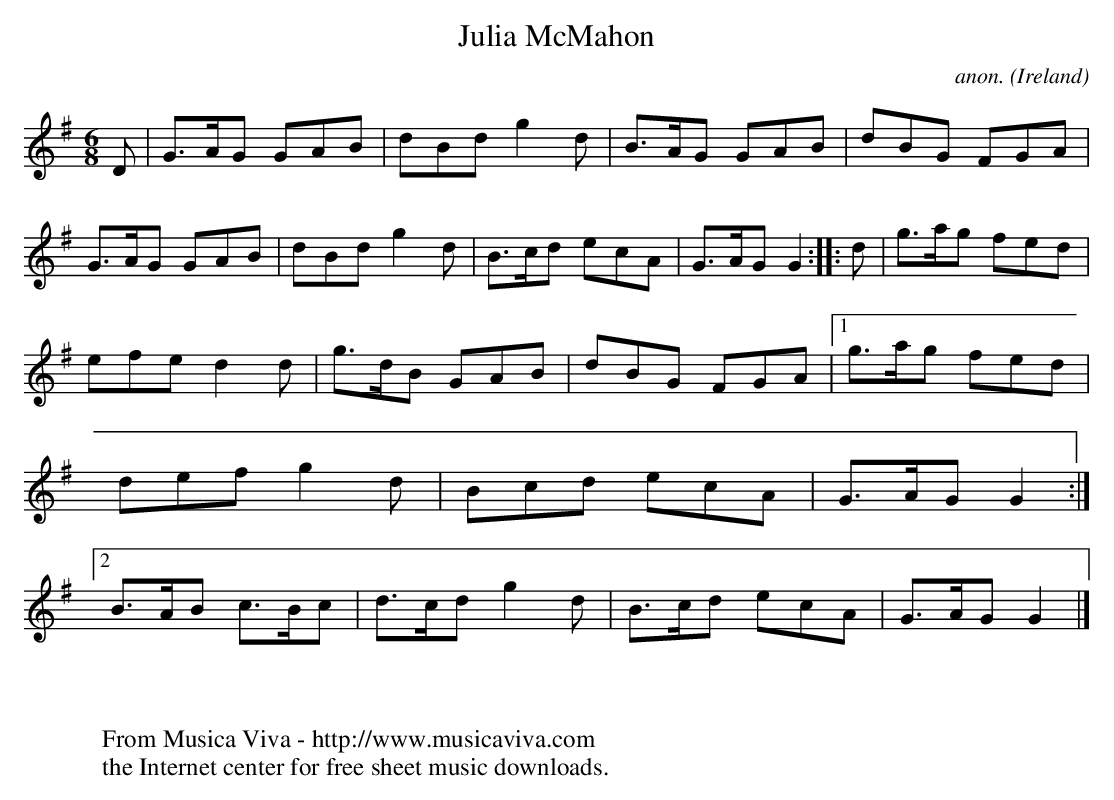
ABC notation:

X:1
T:Julia McMahon
C:anon.
O:Ireland
M:6/8
L:1/8
K:G
D|G>AG GAB|dBd g2d|B>AG GAB|dBG FGA|G>AG GAB|dBd g2d|B>cd ecA|G>AG G2::d|g>ag fed|
efe d2d|g>dB GAB|dBG FGA|[1 g>ag fed|def g2d|Bcd ecA|G>AG G2:|[2 B>AB c>Bc|d>cd g2d|B>cd ecA|G>AG G2|]
W:
W:
W: From Musica Viva - http://www.musicaviva.com
W: the Internet center for free sheet music downloads.
